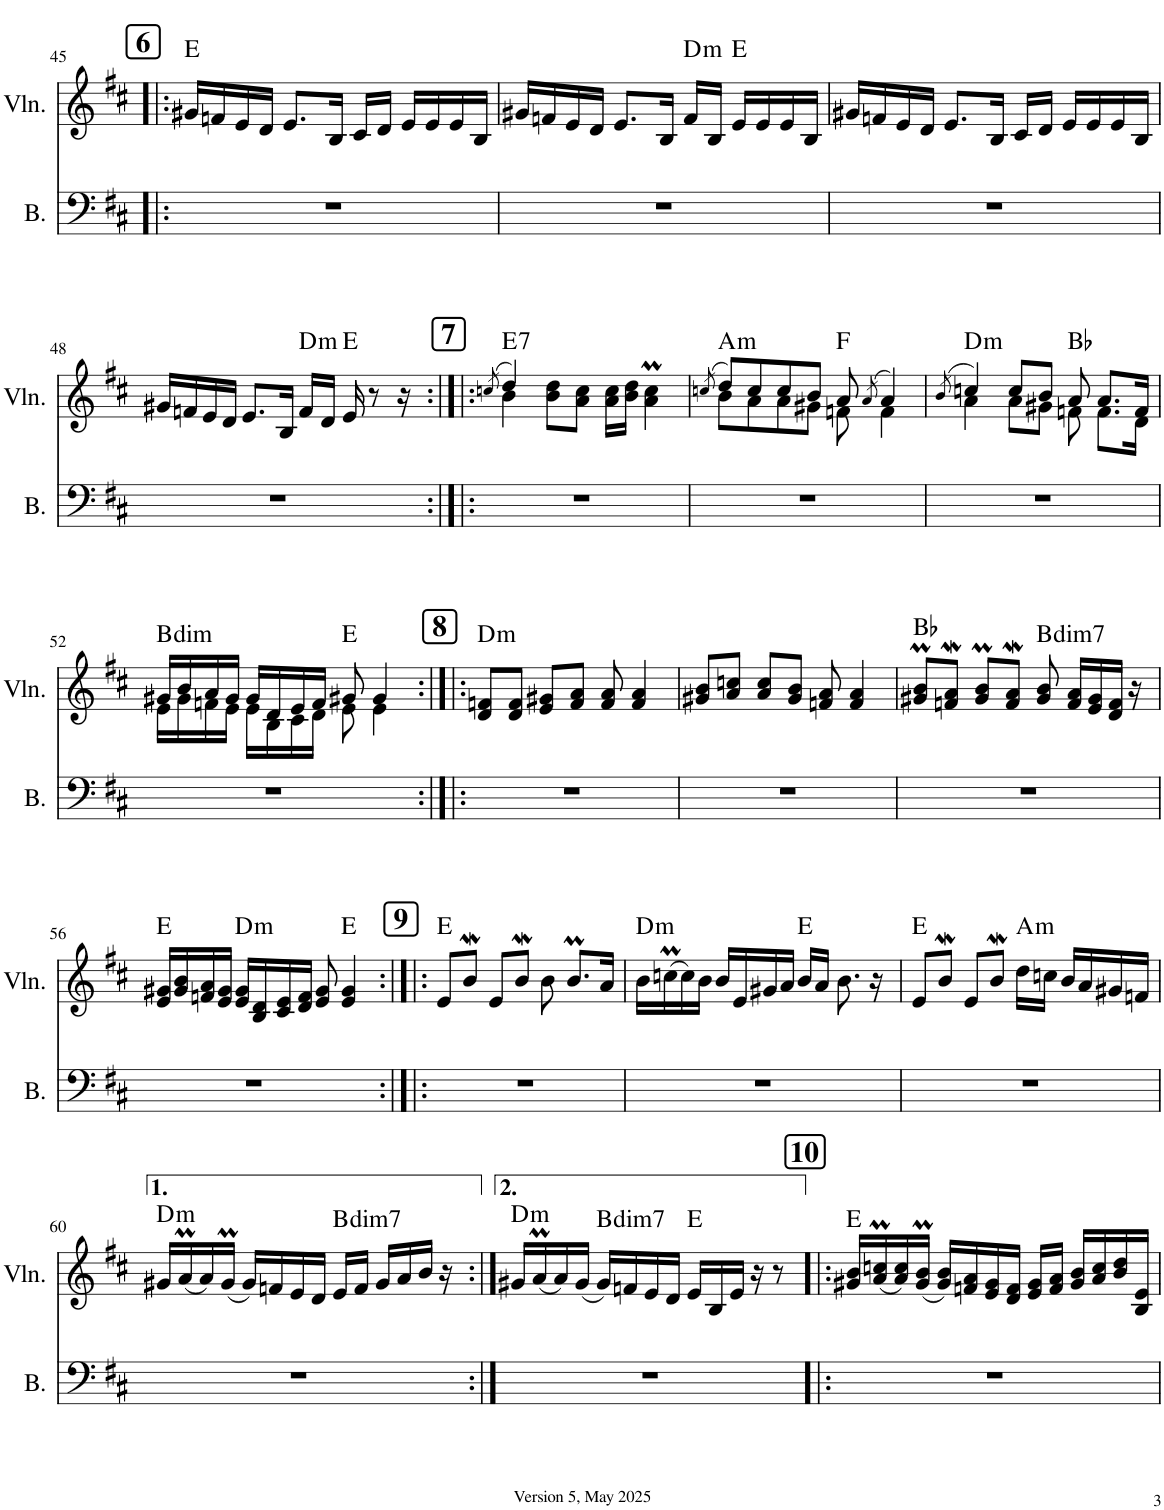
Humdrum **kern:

**kern	**kern	**harte
*part2	*part1	*part1
*staff2	*staff1	*
*I"Bass	*I"Violin	*
*I'B.	*I'Vln.	*
!!LO:PB:g=z
*clefF4	*clefG2	*
*k[f#c#]	*k[f#c#]	*
*M7/8	*M7/8	*
!!LO:REH:place=s1:a:B:cj:fs=14:t=6
=45!|:	=45!|:	=45!|:
2..r	16g#X/LL	E:maj
.	16fn/	.
.	16e/	.
.	16d/JJ	.
.	8.e/L	.
.	16B/Jk	.
.	16c#/LL	.
.	16d/JJ	.
.	16e/LL	.
.	16e/	.
.	16e/	.
.	16B/JJ	.
=46	=46	=46
2..r	16g#X/LL	.
.	16fn/	.
.	16e/	.
.	16d/JJ	.
.	8.e/L	.
.	16B/Jk	.
!	!	!LO:H:kt=m
.	16f/LL	D:min
.	16B/JJ	.
.	16e/LL	E:maj
.	16e/	.
.	16e/	.
.	16B/JJ	.
=47	=47	=47
2..r	16g#X/LL	.
.	16fn/	.
.	16e/	.
.	16d/JJ	.
.	8.e/L	.
.	16B/Jk	.
.	16c#/LL	.
.	16d/JJ	.
.	16e/LL	.
.	16e/	.
.	16e/	.
.	16B/JJ	.
!!LO:LB:g=z
=48	=48	=48
2..r	16g#X/LL	.
.	16fn/	.
.	16e/	.
.	16d/JJ	.
.	8.e/L	.
.	16B/Jk	.
!	!	!LO:H:kt=m
.	16f/LL	D:min
.	16d/JJ	.
.	16e/	E:maj
.	8r	.
.	16r	.
!!LO:REH:place=s1:a:B:cj:fs=14:t=7
=49:|!|:	=49:|!|:	=49:|!|:
.	(8qccn/	.
*	*^	*
!	!	!	!LO:H:kt=7
2..r	4dd/)	4b\	E:7
.	8b\ 8dd\L	2ryy	.
.	8a\ 8cc\J	.	.
.	16a\ 16cc\LL	.	.
.	16b\ 16dd\JJ	.	.
.	4a\M 4cc\M	.	.
.	.	8ryy	.
=50	=50	=50	=50
.	(8qccn/	.	.
!	!	!	!LO:H:kt=m
2..r	8dd/L)	8b\L	A:min
.	8cc/	8a\	.
.	8cc/	8a\	.
.	8b/J	8g#X\J	.
.	8a/	8fn\	F:maj
.	(8qa/	.	.
.	4a/)	4f\	.
=51	=51	=51	=51
.	(8qb/	.	.
!	!	!	!LO:H:kt=m
2..r	4ccn/)	4a\	D:min
.	8cc/L	8a\L	.
.	8b/J	8g#X\J	.
.	8a/	8fn\	Bb:maj
.	8.a/L	8.f\L	.
.	16f/Jk	16d\Jk	.
!!LO:LB:g=z	!!
=52	=52	=52	=52
!	!	!	!LO:H:kt=dim
2..r	16g#X/LL	16e\LL	B:dim
.	16b/	16g#\	.
.	16a/	16fn\	.
.	16g#/JJ	16e\JJ	.
.	16g#/LL	16e\LL	.
.	16d/	16B\	.
.	16e/	16c#\	.
.	16f/JJ	16d\JJ	.
.	8g#X/	8e\	E:maj
.	4g#/	4e\	.
!!LO:REH:place=s1:a:B:cj:fs=14:t=8
=53:|!|:	=53:|!|:	=53:|!|:	=53:|!|:
!	!	!	!LO:H:kt=m
*	*v	*v	*
2..r	8d/ 8fn/L	D:min
.	8d/ 8f/J	.
.	8e/ 8g#X/L	.
.	8f/ 8a/J	.
.	8f/ 8a/	.
.	4f/ 4a/	.
=54	=54	=54
2..r	8g#X/ 8b/L	.
.	8a/ 8ccn/J	.
.	8a/ 8cc/L	.
.	8g#/ 8b/J	.
.	8fn/ 8a/	.
.	4f/ 4a/	.
=55	=55	=55
2..r	8g#X/M 8b/ML	Bb:maj
.	8fn/M 8a/MJ	.
.	8g#/M 8b/ML	.
.	8f/M 8a/MJ	.
!	!	!LO:H:kt=dim7
.	8g#/ 8b/	B:dim7
.	16f/ 16a/LL	.
.	16e/ 16g#/	.
.	16d/ 16f/JJ	.
.	16r	.
!!LO:LB:g=z
=56	=56	=56
2..r	16e/ 16g#X/LL	E:maj
.	16g#/ 16b/	.
.	16fn/ 16a/	.
.	16e/ 16g#/JJ	.
!	!	!LO:H:kt=m
.	16e/ 16g#/LL	D:min
.	16B/ 16d/	.
.	16c#/ 16e/	.
.	16d/ 16f/JJ	.
.	8e/ 8g#/	.
.	4e/ 4g#/	E:maj
!!LO:REH:place=s1:a:B:cj:fs=14:t=9
=57:|!|:	=57:|!|:	=57:|!|:
2..r	8e/L	E:maj
.	8bW/J	.
.	8e/L	.
.	8bW/J	.
.	8b\	.
.	8.bM/L	.
.	16a/Jk	.
=58	=58	=58
!	!	!LO:H:kt=m
2..r	16b\LL	D:min
.	(16ccnM\	.
.	16cc\)	.
.	16b\JJ	.
.	16b/LL	.
.	16e/	.
.	16g#X/	.
.	16a/JJ	.
.	16b/LL	E:maj
.	16a/JJ	.
.	8.b\	.
.	16r	.
=59	=59	=59
2..r	8e/L	E:maj
.	8bW/J	.
.	8e/L	.
.	8bW/J	.
!	!	!LO:H:kt=m
.	16dd\LL	A:min
.	16ccn\JJ	.
.	16b/LL	.
.	16a/	.
.	16g#X/	.
.	16fn/JJ	.
!!LO:LB:g=z
=60	=60	=60
!	!	!LO:H:kt=m
2..r	16g#X/LL	D:min
.	(16aM/	.
.	16a/)	.
.	(16g#m/JJ	.
.	16g#/LL)	.
.	16fn/	.
.	16e/	.
.	16d/JJ	.
!	!	!LO:H:kt=dim7
.	16e/LL	B:dim7
.	16f/JJ	.
.	16g#/LL	.
.	16a/	.
.	16b/JJ	.
.	16r	.
=61:|!	=61:|!	=61:|!
!	!	!LO:H:kt=m
2..r	16g#X/LL	D:min
.	(16aM/	.
.	16a/)	.
.	(16g#/JJ	.
!	!	!LO:H:kt=dim7
.	16g#/LL)	B:dim7
.	16fn/	.
.	16e/	.
.	16d/JJ	.
.	16e/LL	E:maj
.	16B/	.
.	16e/JJ	.
.	16r	.
.	8r	.
!!LO:REH:place=s1:a:B:cj:fs=14:t=10
=62!|:	=62!|:	=62!|:
2..r	16g#X/ 16b/LL	E:maj
.	(16a/M 16ccn/M	.
.	16a/ 16cc/)	.
.	(16g#/M 16b/MJJ	.
.	16g#/ 16b/LL)	.
.	16fn/ 16a/	.
.	16e/ 16g#/	.
.	16d/ 16f/JJ	.
.	16e/ 16g#/LL	.
.	16f/ 16a/JJ	.
.	16g#/ 16b/LL	.
.	16a/ 16cc/	.
.	16b/ 16dd/	.
.	16B/ 16e/JJ	.
=	=	=
*-	*-	*-
